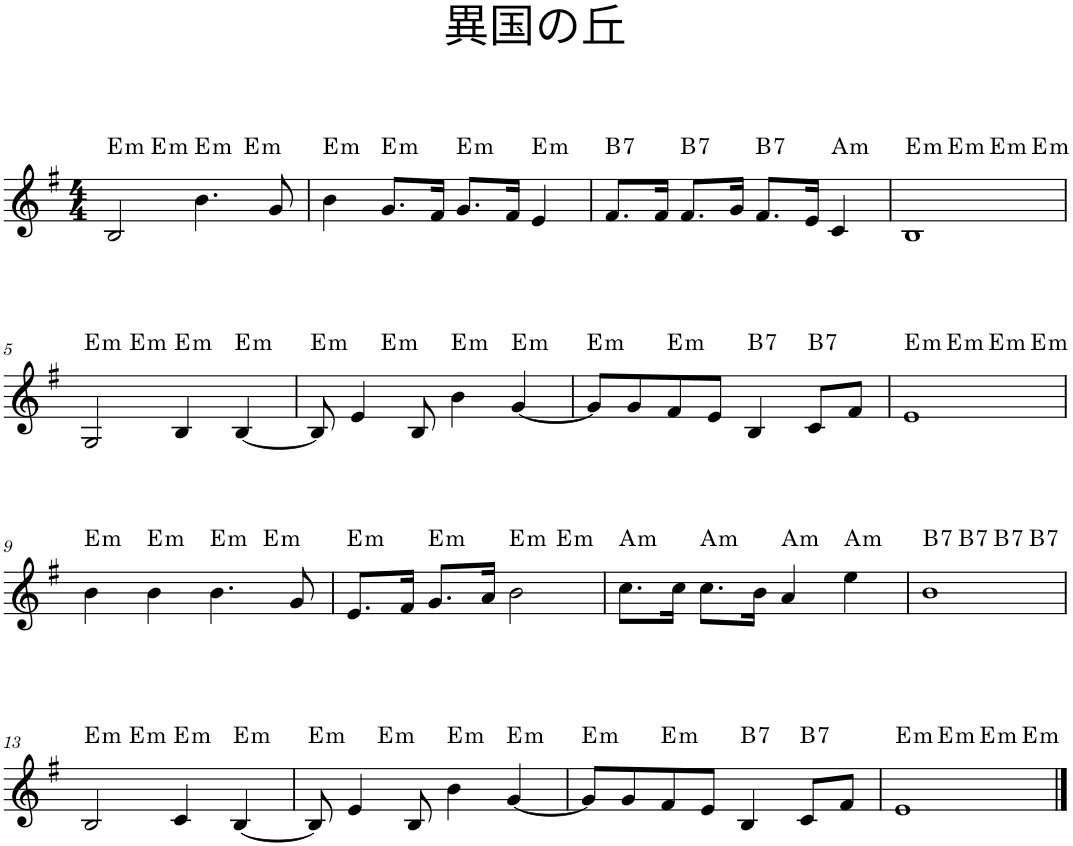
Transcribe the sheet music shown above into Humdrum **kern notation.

**kern	**harte
*part1	*part1
*staff1	*
*I"Piano	*
*I'Pno.	*
*clefG2	*
*k[f#]	*
*M4/4	*
=1	=1
!	!LO:H:kt=m
*^	*
*	*^	*
2B/	4ryy	2.ryy	E:min
!	!	!	!LO:H:kt=m
.	2.ryy	.	E:min
!	!	!	!LO:H:kt=m
4.b\	.	.	E:min
!	!	!	!LO:H:kt=m
.	.	4ryy	E:min
8g/	.	.	.
=2	=2	=2	=2
!	!	!	!LO:H:kt=m
*v	*v	*v	*
4b\	E:min
!	!LO:H:kt=m
8.g/L	E:min
16f#/Jk	.
!	!LO:H:kt=m
8.g/L	E:min
16f#/Jk	.
!	!LO:H:kt=m
4e/	E:min
=3	=3
!	!LO:H:kt=7
8.f#/L	B:7
16f#/Jk	.
!	!LO:H:kt=7
8.f#/L	B:7
16g/Jk	.
!	!LO:H:kt=7
8.f#/L	B:7
16e/Jk	.
!	!LO:H:kt=m
4c/	A:min
=4	=4
!	!LO:H:kt=m
*^	*
*	*^	*
*	*	*^	*
1B	4ryy	2ryy	2.ryy	E:min
!	!	!	!	!LO:H:kt=m
.	2.ryy	.	.	E:min
!	!	!	!	!LO:H:kt=m
.	.	2ryy	.	E:min
!	!	!	!	!LO:H:kt=m
.	.	.	4ryy	E:min
!!LO:LB:g=z	!!	!!	!!
=5	=5	=5	=5	=5
!	!	!	!	!LO:H:kt=m
*	*v	*v	*v	*
2G/	4ryy	E:min
!	!	!LO:H:kt=m
.	2.ryy	E:min
!	!	!LO:H:kt=m
4B/	.	E:min
!	!	!LO:H:kt=m
[<4B/	.	E:min
=6	=6	=6
!	!	!LO:H:kt=m
8B/]	4ryy	E:min
4e/	.	.
!	!	!LO:H:kt=m
.	2.ryy	E:min
8B/	.	.
!	!	!LO:H:kt=m
4b\	.	E:min
!	!	!LO:H:kt=m
[<4g/	.	E:min
=7	=7	=7
!	!	!LO:H:kt=m
*v	*v	*
8g/L]	E:min
8g/	.
!	!LO:H:kt=m
8f#/	E:min
8e/J	.
!	!LO:H:kt=7
4B/	B:7
!	!LO:H:kt=7
8c/L	B:7
8f#/J	.
=8	=8
!	!LO:H:kt=m
*^	*
*	*^	*
*	*	*^	*
1e	4ryy	2ryy	2.ryy	E:min
!	!	!	!	!LO:H:kt=m
.	2.ryy	.	.	E:min
!	!	!	!	!LO:H:kt=m
.	.	2ryy	.	E:min
!	!	!	!	!LO:H:kt=m
.	.	.	4ryy	E:min
!!LO:LB:g=z	!!	!!	!!
=9	=9	=9	=9	=9
!	!	!	!	!LO:H:kt=m
*	*v	*v	*v	*
4b\	2.ryy	E:min
!	!	!LO:H:kt=m
4b\	.	E:min
!	!	!LO:H:kt=m
4.b\	.	E:min
!	!	!LO:H:kt=m
.	4ryy	E:min
8g/	.	.
=10	=10	=10
!	!	!LO:H:kt=m
8.e/L	2.ryy	E:min
16f#/Jk	.	.
!	!	!LO:H:kt=m
8.g/L	.	E:min
16a/Jk	.	.
!	!	!LO:H:kt=m
2b\	.	E:min
!	!	!LO:H:kt=m
.	4ryy	E:min
=11	=11	=11
!	!	!LO:H:kt=m
*v	*v	*
8.cc\L	A:min
16cc\Jk	.
!	!LO:H:kt=m
8.cc\L	A:min
16b\Jk	.
!	!LO:H:kt=m
4a/	A:min
!	!LO:H:kt=m
4ee\	A:min
=12	=12
!	!LO:H:kt=7
*^	*
*	*^	*
*	*	*^	*
1b	4ryy	2ryy	2.ryy	B:7
!	!	!	!	!LO:H:kt=7
.	2.ryy	.	.	B:7
!	!	!	!	!LO:H:kt=7
.	.	2ryy	.	B:7
!	!	!	!	!LO:H:kt=7
.	.	.	4ryy	B:7
!!LO:LB:g=z	!!	!!	!!
=13	=13	=13	=13	=13
!	!	!	!	!LO:H:kt=m
*	*v	*v	*v	*
2B/	4ryy	E:min
!	!	!LO:H:kt=m
.	2.ryy	E:min
!	!	!LO:H:kt=m
4c/	.	E:min
!	!	!LO:H:kt=m
[<4B/	.	E:min
=14	=14	=14
!	!	!LO:H:kt=m
8B/]	4ryy	E:min
4e/	.	.
!	!	!LO:H:kt=m
.	2.ryy	E:min
8B/	.	.
!	!	!LO:H:kt=m
4b\	.	E:min
!	!	!LO:H:kt=m
[<4g/	.	E:min
=15	=15	=15
!	!	!LO:H:kt=m
*v	*v	*
8g/L]	E:min
8g/	.
!	!LO:H:kt=m
8f#/	E:min
8e/J	.
!	!LO:H:kt=7
4B/	B:7
!	!LO:H:kt=7
8c/L	B:7
8f#/J	.
=16	=16
!	!LO:H:kt=m
*^	*
*	*^	*
*	*	*^	*
1e	4ryy	2ryy	2.ryy	E:min
!	!	!	!	!LO:H:kt=m
.	2.ryy	.	.	E:min
!	!	!	!	!LO:H:kt=m
.	.	2ryy	.	E:min
!	!	!	!	!LO:H:kt=m
.	.	.	4ryy	E:min
*v	*v	*v	*v	*
==	==
*-	*-
